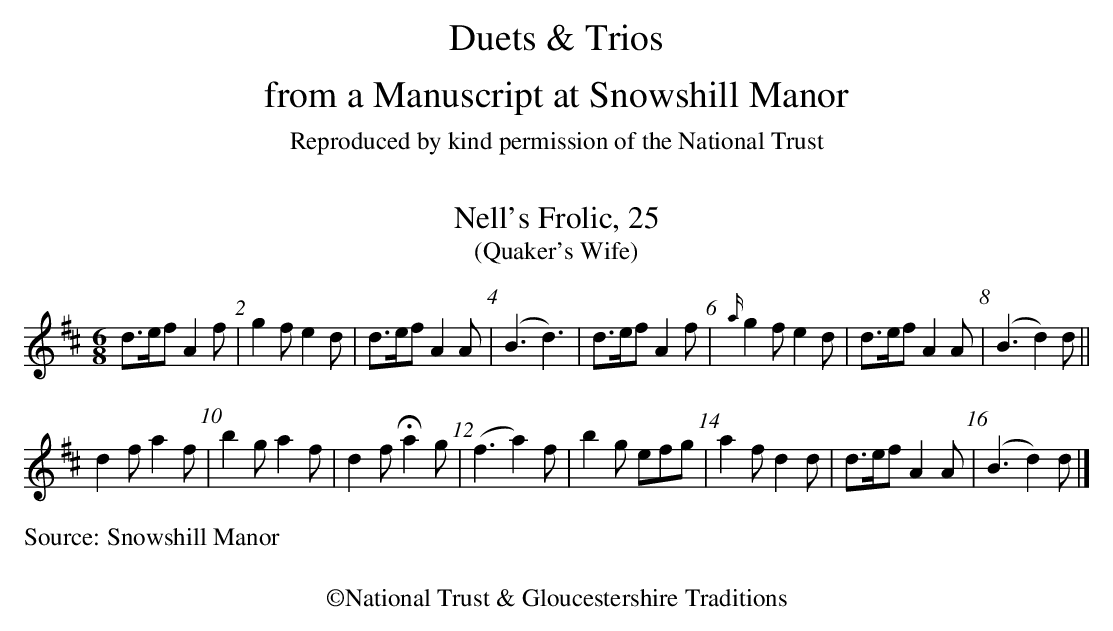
X:1
T:Nell's Frolic, 25
T:(Quaker's Wife)
M:6/8
L:1/8
K:D
d>efA2f|g2fe2d|d>efA2A|(B3d3)|\
d>efA2f|{a/}g2fe2d| d>efA2A|(B3d2)d||
d2fa2f|b2ga2f|d2f Ha2g| (f3a2)f|\
b2g efg|a2f d2d|d>efA2A|(B3d2)d|]
